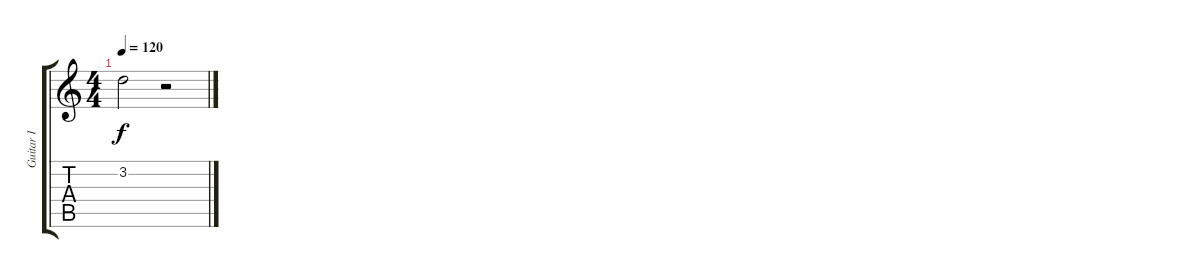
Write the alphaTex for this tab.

\track ("Guitar I" "Guitar I") {instrument acousticguitarsteel}
\staff {score tabs}
\tuning (E4 B3 G3 D3 A2 E2) {hide}
\ts (4 4)
\tempo 120
\clef g2
\ks c
3.2.2{dy f} r.2
